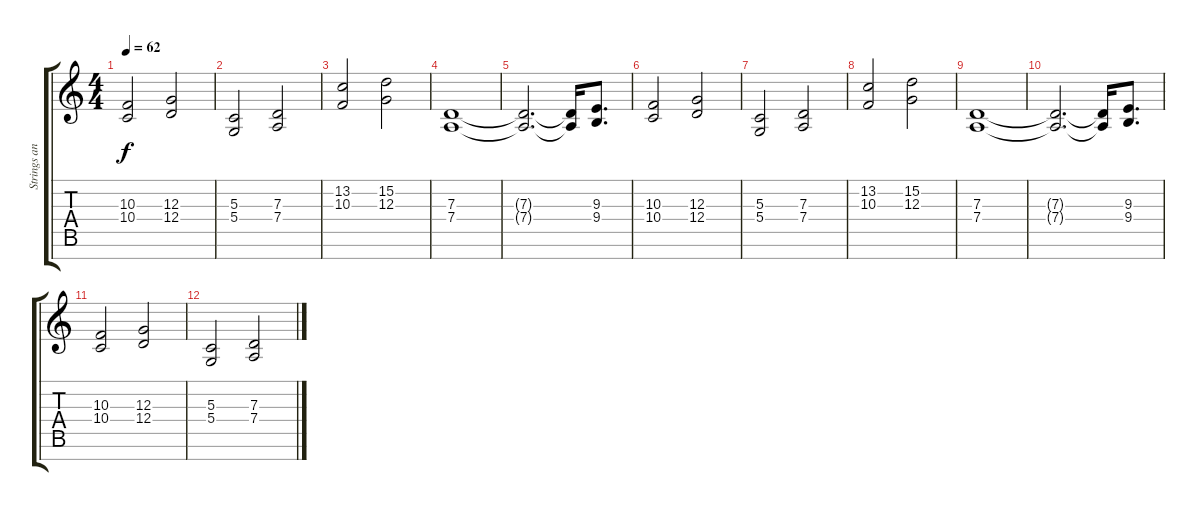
\track ("Strings and Miscellaneous" "Strings an") {instrument stringensemble2}
\staff {score tabs}
\tuning (E4 B3 G3 D3 A2 E2 B1) {hide}
\ts (4 4)
\tempo 62
\clef g2
\ks c
(10.3 10.4).2{dy f} (12.3 12.4).2 |
(5.3 5.4).2 (7.3 7.4).2 |
(13.2 10.3).2 (15.2 12.3).2 |
(7.3 7.4).1 |
(7.3{t} 7.4{t}).2{d volume 3} (7.3{t} 7.4{t}).16 (9.3 9.4).8{d} |
(10.3 10.4).2 (12.3 12.4).2 |
(5.3 5.4).2 (7.3 7.4).2 |
(13.2 10.3).2 (15.2 12.3).2 |
(7.3 7.4).1{volume 0} |
(7.3{t} 7.4{t}).2{d} (7.3{t} 7.4{t}).16 (9.3 9.4).8{d} |
(10.3 10.4).2 (12.3 12.4).2 |
(5.3 5.4).2 (7.3 7.4).2
